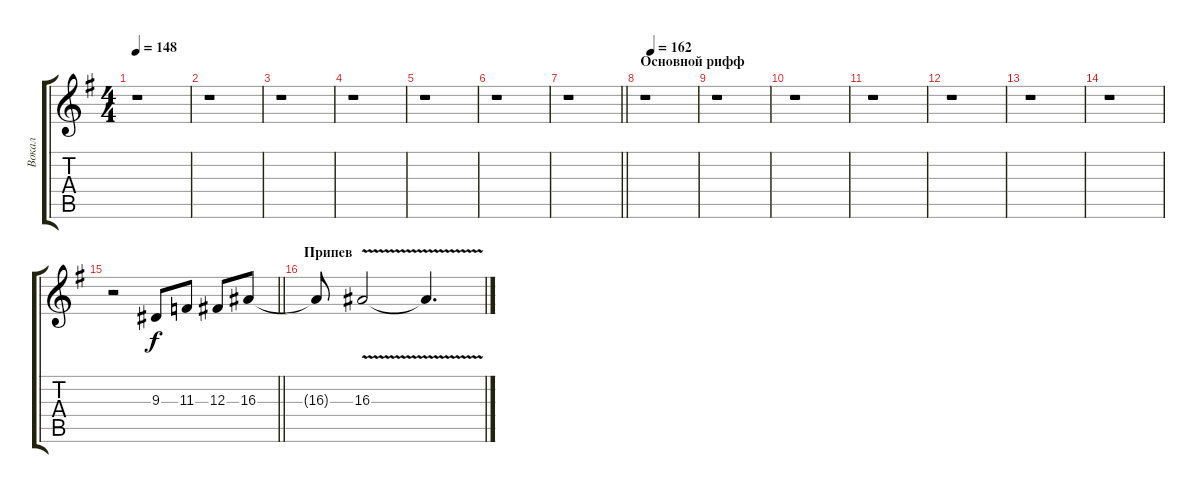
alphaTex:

\track ("Вокал" "Вокал") {instrument violin}
\staff {score tabs}
\tuning (Eb4 Bb3 Gb3 Db3 Ab2 Eb2) {hide}
\ts (4 4)
\tempo 148
\clef g2
\ks eminor
r.1{dy f} |
r.1 |
r.1 |
r.1 |
r.1 |
r.1 |
\barLineRight lightlight
r.1 |
\section ("" "Основной рифф")
\tempo (162 0.125)
r.1 |
r.1 |
r.1 |
r.1 |
r.1 |
r.1 |
r.1 |
\barLineRight lightlight
r.2 9.3.8 11.3.8 12.3.8 16.3.8 |
\section ("" "Припев")
16.3{t}.8 16.3{v}.2 16.3{t}.4{d}
